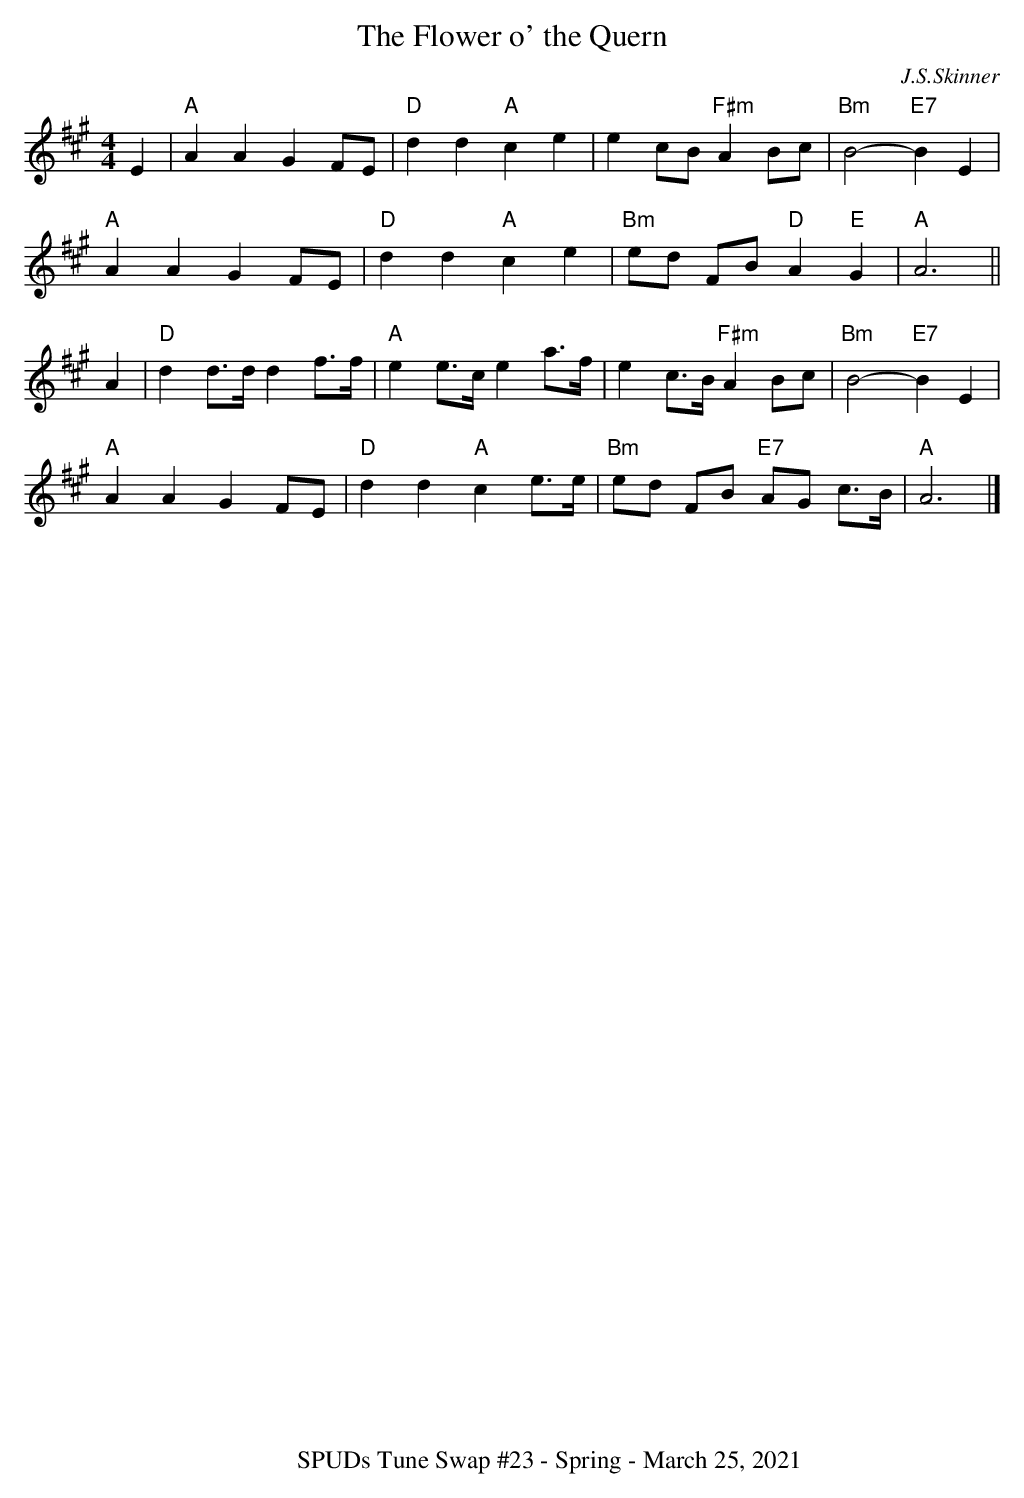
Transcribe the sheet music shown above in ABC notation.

X:1
T: The Flower o' the Quern
C: J.S.Skinner
M: 4/4
L: 1/8
K: A
E2 \
| "A"A2 A2 G2 FE | "D"d2 d2 "A"c2 e2 | e2 cB "F#m"A2 Bc | "Bm"B4- "E7"B2 E2|
"A"A2 A2 G2 FE | "D"d2 d2 "A"c2 e2 | "Bm"ed FB "D"A2 "E"G2 | "A"A6 ||
A2 \
| "D"d2 d>d d2 f>f | "A"e2 e>c e2 a>f | e2 c>B "F#m"A2 Bc | "Bm"B4- "E7"B2 E2|
"A"A2 A2 G2 FE | "D"d2 d2 "A"c2 e>e | "Bm"ed FB "E7"AG c>B | "A"A6 |]
